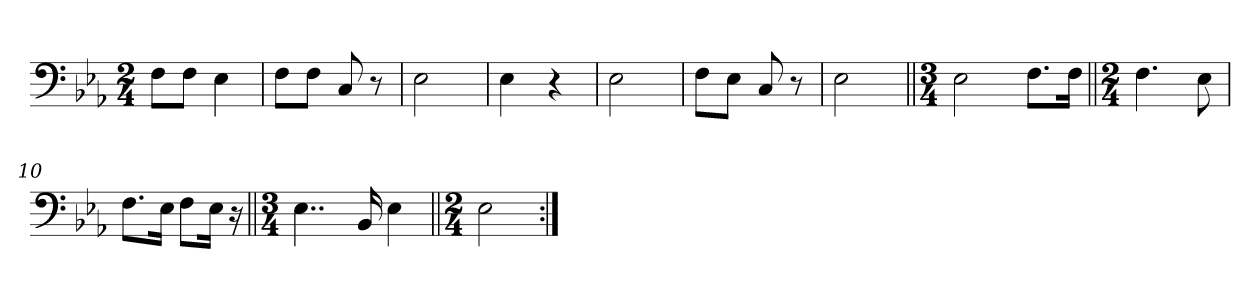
**kern
*part1
*staff1
*clefF4
*k[b-e-a-]
*M2/4
=1
8F\L
8F\J
4E-\
=2
8F\L
8F\J
8C/
8r
=3
2E-\
=4
4E-\
4r
=5
2E-\
=6
8F\L
8E-\J
8C/
8r
=7
2E-\
=8||
*M3/4
2E-\
8.F\L
16F\Jk
=9||
*M2/4
4.F\
8E-\
=10
8.F\L
16E-\Jk
8F\L
16E-\Jk
16r
=11||
*M3/4
4..E-\
16BB-/
4E-\
=12||
*M2/4
2E-\
=:|!
*-
